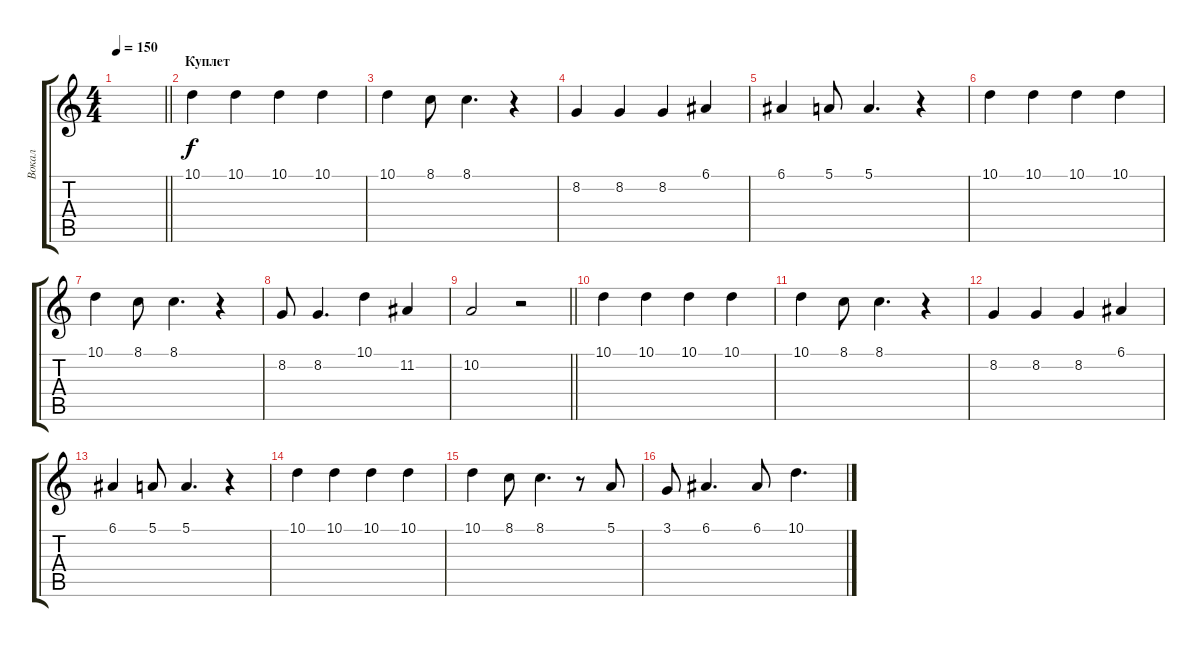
\track ("Вокал" "Вокал") {instrument flute}
\staff {score tabs}
\tuning (E4 B3 G3 D3 A2 E2) {hide}
\ts (4 4)
\tempo 150
\clef g2
\barLineRight lightlight
\ks c
|
\section ("" "Куплет")
10.1.4{volume 12} 10.1.4 10.1.4 10.1.4 |
10.1.4 8.1.8 8.1.4{d} r.4 |
8.2.4 8.2.4 8.2.4 6.1.4 |
6.1.4 5.1.8 5.1.4{d} r.4 |
10.1.4 10.1.4 10.1.4 10.1.4 |
10.1.4 8.1.8 8.1.4{d} r.4 |
8.2.8 8.2.4{d} 10.1.4 11.2.4 |
\barLineRight lightlight
10.2.2 r.2 |
\section ("" " ")
10.1.4 10.1.4 10.1.4 10.1.4 |
10.1.4 8.1.8 8.1.4{d} r.4 |
8.2.4 8.2.4 8.2.4 6.1.4 |
6.1.4 5.1.8 5.1.4{d} r.4 |
10.1.4 10.1.4 10.1.4 10.1.4 |
10.1.4 8.1.8 8.1.4{d} r.8 5.1.8 |
3.1.8 6.1.4{d} 6.1.8 10.1.4{d}
